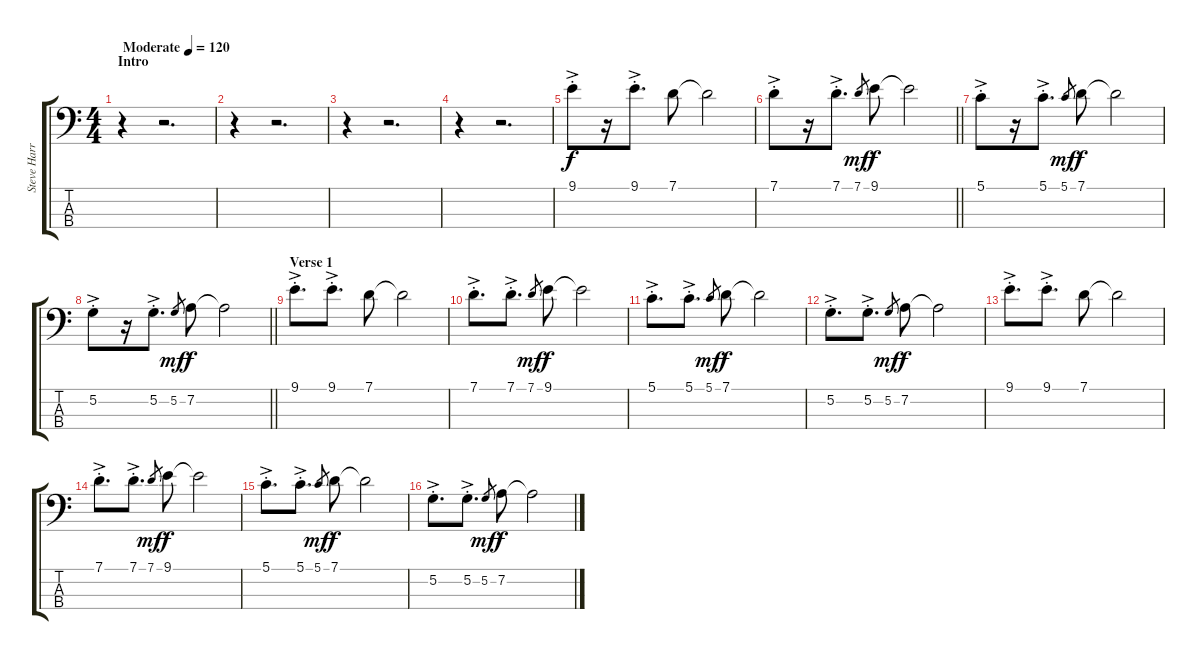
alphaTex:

\track ("Steve Harris" "Steve Harr") {instrument electricbassfinger}
\staff {score tabs}
\tuning (G2 D2 A1 E1) {hide}
\ts (4 4)
\section ("" "Intro")
\tempo (120 "Moderate")
\clef f4
\ks c
r.4{dy f instrument electricbassfinger} r.2{d} |
r.4 r.2{d} |
r.4 r.2{d} |
r.4 r.2{d} |
9.1{ac st}.8 r.16 9.1{ac st}.8{d} 7.1.8 7.1{t}.2 |
\barLineRight lightlight
7.1{ac st}.8 r.16 7.1{ac st}.8{d} 7.1.8{gr dy mf} 9.1.8{dy f} 9.1{t}.2 |
5.1{ac st}.8 r.16 5.1{ac st}.8{d} 5.1.8{gr dy mf} 7.1.8{dy f} 7.1{t}.2 |
\barLineRight lightlight
5.2{ac st}.8 r.16 5.2{ac st}.8{d} 5.2.8{gr dy mf} 7.2.8{dy f} 7.2{t}.2 |
\section ("" "Verse 1")
9.1{ac st}.8{d} 9.1{ac st}.8{d} 7.1.8 7.1{t}.2 |
7.1{ac st}.8{d} 7.1{ac st}.8{d} 7.1.8{gr dy mf} 9.1.8{dy f} 9.1{t}.2 |
5.1{ac st}.8{d} 5.1{ac st}.8{d} 5.1.8{gr dy mf} 7.1.8{dy f} 7.1{t}.2 |
5.2{ac st}.8{d} 5.2{ac st}.8{d} 5.2.8{gr dy mf} 7.2.8{dy f} 7.2{t}.2 |
9.1{ac st}.8{d} 9.1{ac st}.8{d} 7.1.8 7.1{t}.2 |
7.1{ac st}.8{d} 7.1{ac st}.8{d} 7.1.8{gr dy mf} 9.1.8{dy f} 9.1{t}.2 |
5.1{ac st}.8{d} 5.1{ac st}.8{d} 5.1.8{gr dy mf} 7.1.8{dy f} 7.1{t}.2 |
5.2{ac st}.8{d} 5.2{ac st}.8{d} 5.2.8{gr dy mf} 7.2.8{dy f} 7.2{t}.2
